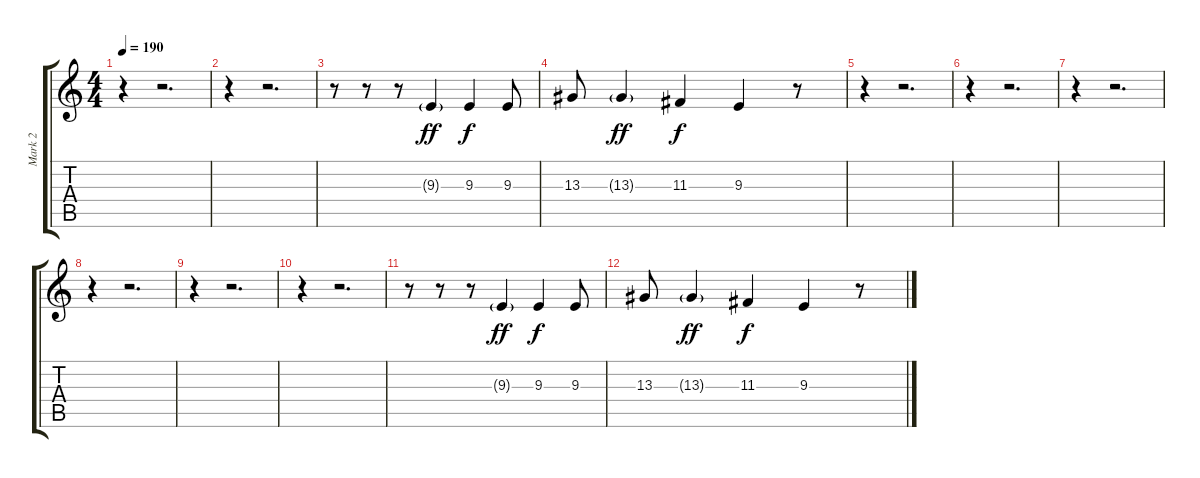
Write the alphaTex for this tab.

\track ("Mark 2" "Mark 2") {instrument synthbrass2}
\staff {score tabs}
\tuning (E4 B3 G3 D3 A2 E2) {hide}
\ts (4 4)
\tempo 190
\clef g2
\ks c
r.4{dy f} r.2{d} |
r.4 r.2{d} |
r.8 r.8 r.8 9.3{g}.4{dy ff} 9.3.4{dy f} 9.3.8 |
13.3.8 13.3{g}.4{dy ff} 11.3.4{dy f} 9.3.4 r.8 |
r.4 r.2{d} |
r.4 r.2{d} |
r.4 r.2{d} |
r.4 r.2{d} |
r.4 r.2{d} |
r.4 r.2{d} |
r.8 r.8 r.8 9.3{g}.4{dy ff} 9.3.4{dy f} 9.3.8 |
13.3.8 13.3{g}.4{dy ff} 11.3.4{dy f} 9.3.4 r.8
